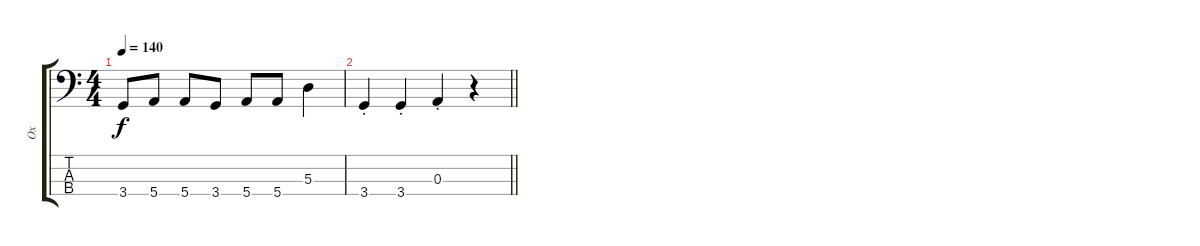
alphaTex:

\track ("Ox" "Ox") {instrument electricbassfinger}
\staff {score tabs}
\tuning (G2 D2 A1 E1) {hide}
\ts (4 4)
\tempo 140
\clef f4
\ks c
3.4.8{dy f} 5.4.8 5.4.8 3.4.8 5.4.8 5.4.8 5.3.4 |
\barLineRight lightlight
3.4{st}.4 3.4{st}.4 0.3{st}.4 r.4
